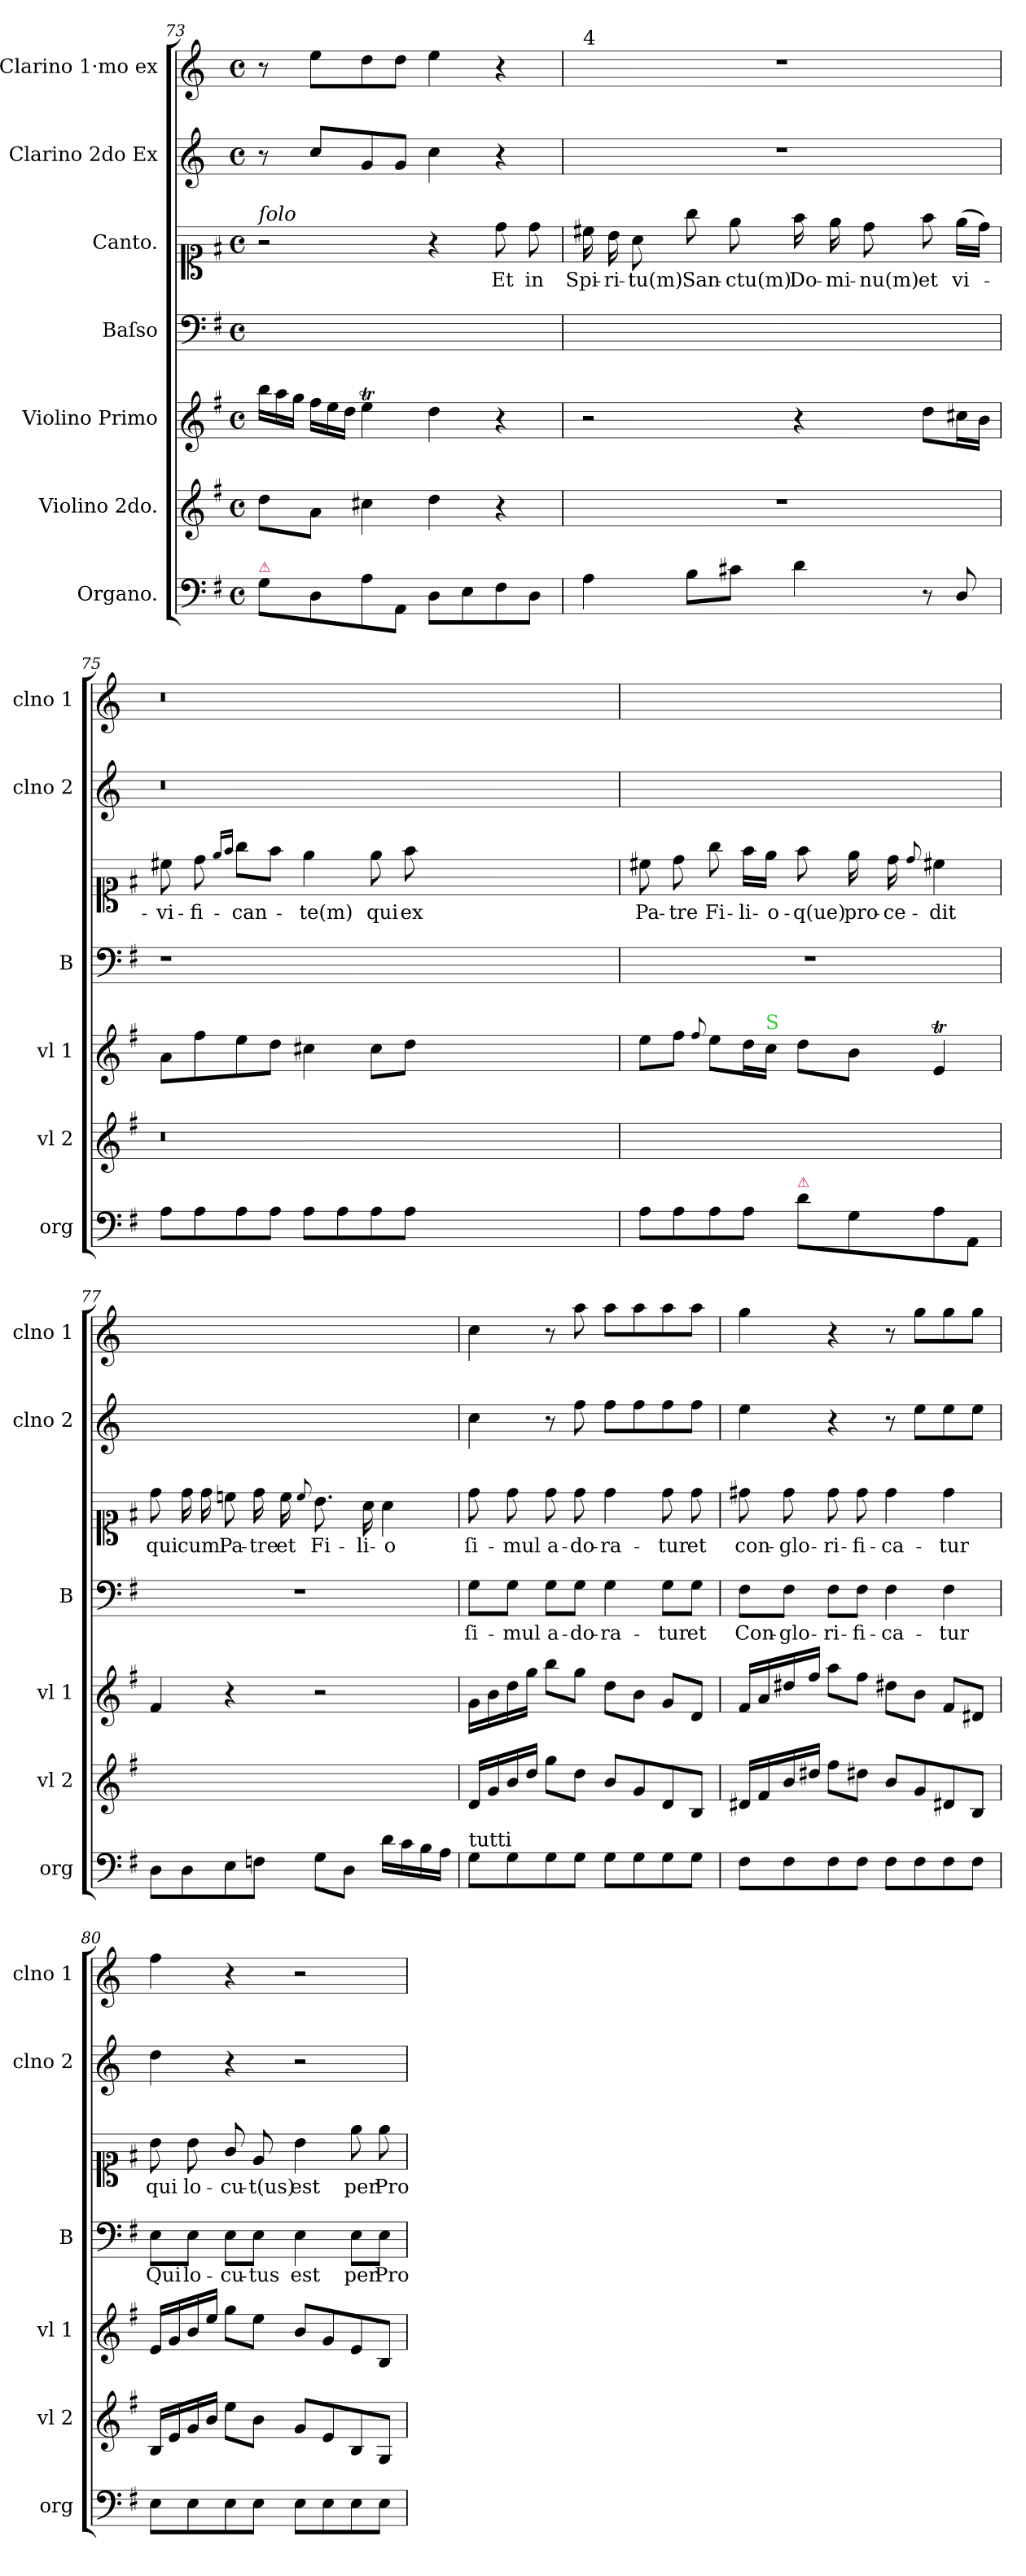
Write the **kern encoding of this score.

**kern	**kern	**kern	**dynam	**kern	**text	**kern	**text	**kern	**kern
*part7	*part6	*part5	*part5	*part4	*part4	*part3	*part3	*part2	*part1
*staff7	*staff6	*staff5	*staff5	*staff4	*staff4	*staff3	*staff3	*staff2	*staff1
*I"Organo.	*I"Violino 2do.	*I"Violino Primo	*	*I"Baſso	*	*I"Canto.	*	*I"Clarino 2do Ex	*I"Clarino 1·mo ex
*I'org	*I'vl 2	*I'vl 1	*	*I'B	*	*	*	*I'clno 2	*I'clno 1
*clefF4	*clefG2	*clefG2	*	*clefF4	*	*clefC1	*	*clefG2	*clefG2
*	*	*	*	*	*	*	*	*ITrd-1c-2	*ITrd-1c-2
*k[f#]	*k[f#]	*k[f#]	*	*k[f#]	*	*k[f#]	*	*k[f#c#]	*k[f#c#]
*M4/4	*M4/4	*M4/4	*	*M4/4	*	*M4/4	*	*M4/4	*M4/4
*met(c)	*met(c)	*met(c)	*	*met(c)	*	*met(c)	*	*met(c)	*met(c)
*	*	*Xtuplet	*	*	*	*	*	*	*
=73	=73	=73	=73	=73	=73	=73	=73	=73	=73
!	!	!	!	!	!	!LO:TX:a:i:t=ſolo	!	!	!
!LO:TX:a:color=crimson:t=⚠	!	!	!	!	!	!	!	!	!
8G\L	8dd\L	24bb\LL	.	1ryy	.	2r	.	8r	8r
.	.	24aa\	.	.	.	.	.	.	.
.	.	24gg\JJ	.	.	.	.	.	.	.
8D\	8a\J	24ff#\LL	.	.	.	.	.	8dd/L	8ff#\L
.	.	24ee\	.	.	.	.	.	.	.
.	.	24dd\JJ	.	.	.	.	.	.	.
8A\	4cc#X\	4eeT\	.	.	.	.	.	8a/	8ee\
8AA/J	.	.	.	.	.	.	.	8a/J	8ee\J
8D\L	4dd\	4dd\	.	.	.	4r	.	4dd\	4ff#\
8E\	.	.	.	.	.	.	.	.	.
8F#\	4r	4r	.	.	.	8dd\	Et	4r	4r
8D\J	.	.	.	.	.	8dd\	in	.	.
=74	=74	=74	=74	=74	=74	=74	=74	=74	=74
!	!	!	!	!	!	!	!	!	!LO:TX:a:t=4
4A\	1r	2r	.	1ryy	.	16cc#X\	Spi-	1r	1r
.	.	.	.	.	.	16b\	-ri-	.	.
.	.	.	.	.	.	8a\	-tu(m)	.	.
8B\L	.	.	.	.	.	8gg\	San-	.	.
8c#X\J	.	.	.	.	.	8ee\	-ctu(m)	.	.
4d\	.	4r	.	.	.	16ff#\	Do-	.	.
.	.	.	.	.	.	16ee\	-mi-	.	.
.	.	.	.	.	.	8dd\	-nu(m)	.	.
!	!	!	!LO:DY:a	!	!	!	!	!	!
8r	.	8dd\L	pia	.	.	8ff#\	et	.	.
8D/	.	16cc#X\L	.	.	.	(16ee\LL	vi-	.	.
.	.	16b\JJ	.	.	.	16dd\JJ)	.	.	.
=75	=75	=75	=75	=75	=75	=75	=75	=75	=75
8A\L	0.r	8a\L	.	1r	.	8cc#X\	-vi-	0.r	0.r
8A\	.	8ff#\	.	.	.	8dd\	-fi-	.	.
.	.	.	.	.	.	16qqee/LL	.	.	.
.	.	.	.	.	.	16qqff#/JJ	.	.	.
8A\	.	8ee\	.	.	.	8gg\L	-can-	.	.
8A\J	.	8dd\J	.	.	.	8ff#\J	.	.	.
8A\L	.	4cc#X\	.	.	.	4ee\	-te(m)	.	.
8A\	.	.	.	.	.	.	.	.	.
8A\	.	8cc#\L	.	.	.	8ee\	qui	.	.
8A\J	.	8dd\J	.	.	.	8ff#\	ex	.	.
0ryy	.	0ryy	.	0ryy	.	0ryy	.	.	.
=76	=76	=76	=76	=76	=76	=76	=76	=76	=76
8A\L	1ryy	8ee\L	.	1r	.	8cc#X\	Pa-	1ryy	1ryy
8A\	.	8ff#\J	.	.	.	8dd\	-tre	.	.
.	.	8qqff#/	.	.	.	.	.	.	.
8A\	.	8ee\L	.	.	.	8gg\	Fi-	.	.
8A\J	.	16dd\L	.	.	.	16ff#\LL	-li-	.	.
!	!	!LO:TX:a:color=limegreen:t=S	!	!	!	!	!	!	!
.	.	16cc\JJ	.	.	.	16ee\JJ	-o-	.	.
!LO:TX:a:color=crimson:t=⚠	!	!	!	!	!	!	!	!	!
8d\L	.	8dd\L	.	.	.	8ff#\	-q(ue)	.	.
8G\	.	8b\J	.	.	.	16ee\	pro-	.	.
.	.	.	.	.	.	16dd\	-ce-	.	.
.	.	.	.	.	.	8qqdd/	.	.	.
8A\	.	4eT/	.	.	.	4cc#X\	-dit	.	.
8AA/J	.	.	.	.	.	.	.	.	.
=77	=77	=77	=77	=77	=77	=77	=77	=77	=77
8D\L	1ryy	4f#/	.	1r	.	8dd\	qui	1ryy	1ryy
8D\	.	.	.	.	.	16dd\	cum	.	.
.	.	.	.	.	.	16dd\	.	.	.
8E\	.	4r	.	.	.	8ccn\	Pa-	.	.
8Fn\J	.	.	.	.	.	16dd\	-tre	.	.
.	.	.	.	.	.	16cc\	et	.	.
.	.	.	.	.	.	8qqcc/	.	.	.
8G\L	.	2r	.	.	.	8.b\	Fi-	.	.
8D\J	.	.	.	.	.	.	.	.	.
.	.	.	.	.	.	16a\	-li-	.	.
16d\LL	.	.	.	.	.	4a\	-o	.	.
16c\	.	.	.	.	.	.	.	.	.
16B\	.	.	.	.	.	.	.	.	.
16A\JJ	.	.	.	.	.	.	.	.	.
=78	=78	=78	=78	=78	=78	=78	=78	=78	=78
!LO:TX:a:t=tutti	!	!	!	!	!	!	!	!	!
8G\L	16d/LL	16g\LL	.	8G\L	ſi-	8dd\	ſi-	4dd\	4dd\
.	16g/	16b\	.	.	.	.	.	.	.
8G\	16b/	16dd\	.	8G\J	-mul	8dd\	-mul	.	.
.	16dd/JJ	16gg\JJ	.	.	.	.	.	.	.
8G\	8gg\L	8bb\L	.	8G\L	a-	8dd\	a-	8r	8r
8G\J	8dd\J	8gg\J	.	8G\J	-do-	8dd\	-do-	8gg\	8bb\
8G\L	8b/L	8dd\L	.	4G\	-ra-	4dd\	-ra-	8gg\L	8bb\L
8G\	8g/	8b\J	.	.	.	.	.	8gg\	8bb\
8G\	8d/	8g/L	.	8G\L	-tur	8dd\	-tur	8gg\	8bb\
8G\J	8B/J	8d/J	.	8G\J	et	8dd\	et	8gg\J	8bb\J
=79	=79	=79	=79	=79	=79	=79	=79	=79	=79
8F#\L	16d#X/LL	16f#/LL	.	8F#\L	Con-	8dd#X\	con-	4ff#\	4aa\
.	16f#/	16a/	.	.	.	.	.	.	.
8F#\	16b/	16dd#X/	.	8F#\J	-glo-	8dd#\	-glo-	.	.
.	16dd#X/JJ	16ff#/JJ	.	.	.	.	.	.	.
8F#\	8ff#\L	8aa\L	.	8F#\L	-ri-	8dd#\	-ri-	4r	4r
8F#\J	8dd#X\J	8ff#\J	.	8F#\J	-fi-	8dd#\	-fi-	.	.
8F#\L	8b/L	8dd#X\L	.	4F#\	-ca-	4dd#\	-ca-	8r	8r
8F#\	8g/	8b\J	.	.	.	.	.	8ff#\L	8aa\L
8F#\	8d#X/	8f#/L	.	4F#\	-tur	4dd#\	-tur	8ff#\	8aa\
8F#\J	8B/J	8d#X/J	.	.	.	.	.	8ff#\J	8aa\J
=80	=80	=80	=80	=80	=80	=80	=80	=80	=80
8E\L	16B/LL	16e/LL	.	8E\L	Qui	8b\	qui	4ee\	4gg\
.	16e/	16g/	.	.	.	.	.	.	.
8E\	16g/	16b/	.	8E\J	lo-	8b\	lo-	.	.
.	16b/JJ	16ee/JJ	.	.	.	.	.	.	.
8E\	8ee\L	8gg\L	.	8E\L	-cu-	8g/	-cu-	4r	4r
8E\J	8b\J	8ee\J	.	8E\J	-tus	8e/	-t(us)	.	.
8E\L	8g/L	8b/L	.	4E\	est	4b\	est	2r	2r
8E\	8e/	8g/	.	.	.	.	.	.	.
8E\	8B/	8e/	.	8E\L	per	8ee\	per	.	.
8E\J	8G/J	8B/J	.	8E\J	Pro-	8ee\	Pro-	.	.
=	=	=	=	=	=	=	=	=	=
*-	*-	*-	*-	*-	*-	*-	*-	*-	*-
